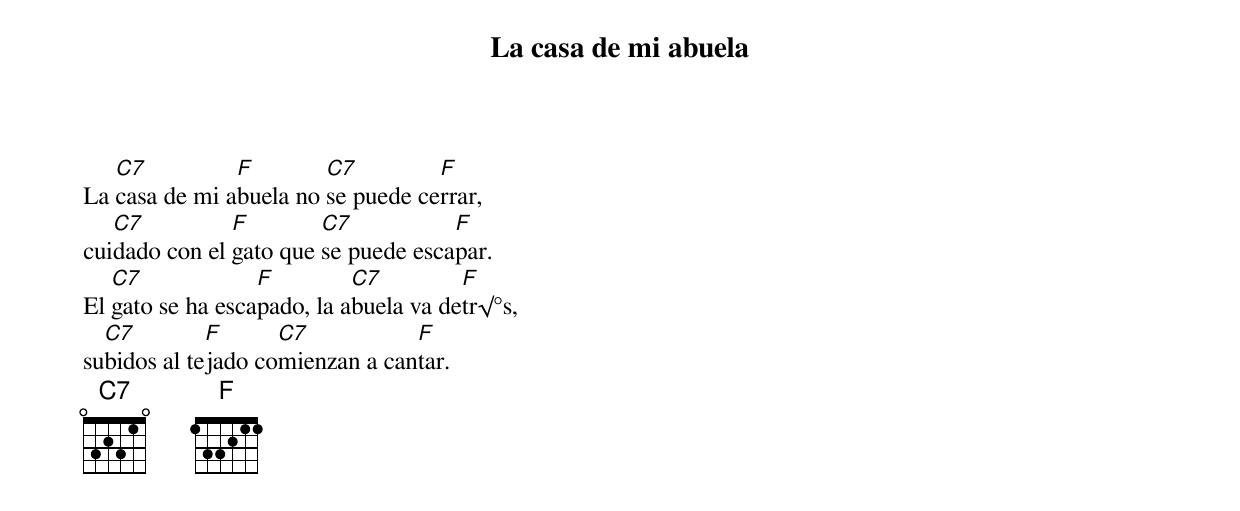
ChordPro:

{title: La casa de mi abuela}

La [C7]casa de mi a[F]buela no [C7]se puede ce[F]rrar,
cui[C7]dado con el [F]gato que [C7]se puede esca[F]par.
El [C7]gato se ha esca[F]pado, la a[C7]buela va de[F]tr√°s,
su[C7]bidos al te[F]jado co[C7]mienzan a can[F]tar.
